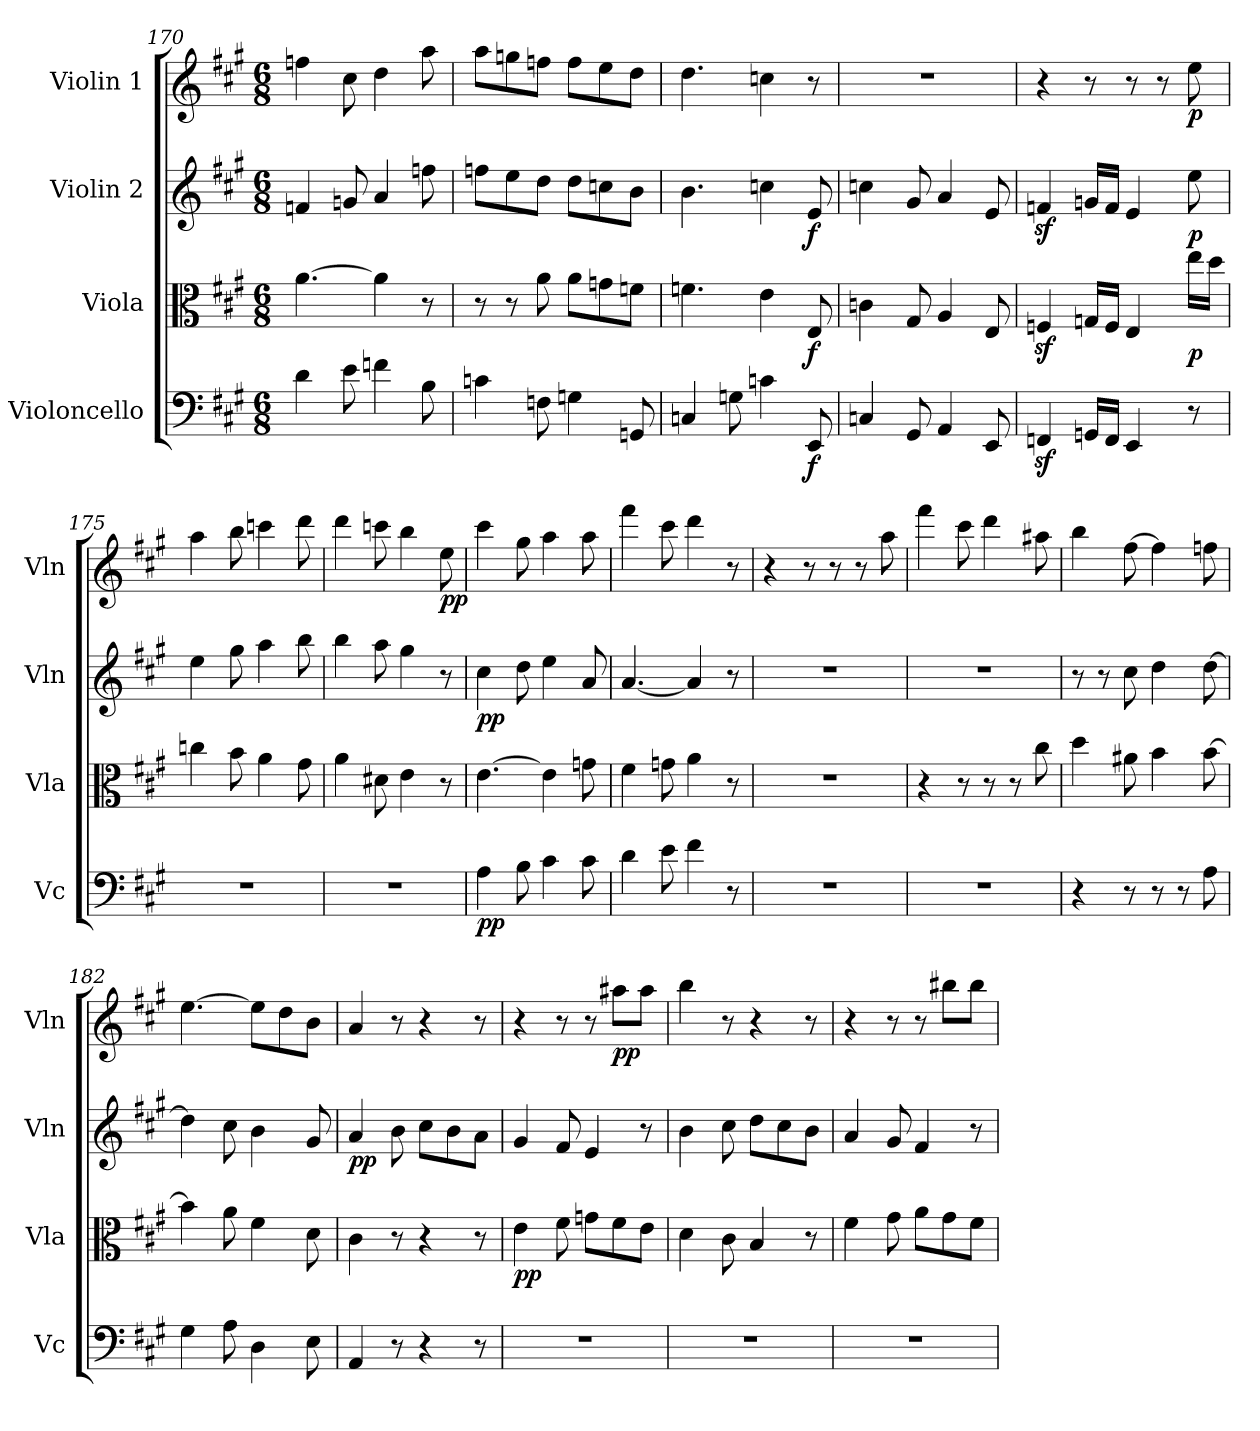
**kern	**dynam	**kern	**dynam	**kern	**dynam	**kern	**dynam
*part4	*part4	*part3	*part3	*part2	*part2	*part1	*part1
*staff4	*staff4	*staff3	*staff3	*staff2	*staff2	*staff1	*staff1
*I"Violoncello	*	*I"Viola	*	*I"Violin 2	*	*I"Violin 1	*
*I'Vc	*	*I'Vla	*	*I'Vln	*	*I'Vln	*
!!LO:PB:g=z
*clefF4	*	*clefC3	*	*clefG2	*	*clefG2	*
*k[f#c#g#]	*	*k[f#c#g#]	*	*k[f#c#g#]	*	*k[f#c#g#]	*
*A:	*	*A:	*	*A:	*	*A:	*
*M6/8	*	*M6/8	*	*M6/8	*	*M6/8	*
=170	=170	=170	=170	=170	=170	=170	=170
4d\	.	[4.a\	.	4fn/	.	4ffn\	.
8e\	.	.	.	8gn/	.	8cc#\	.
4fn\	.	4a\]	.	4a/	.	4dd\	.
8B\	.	8r	.	8ffn\	.	8aa\	.
=171	=171	=171	=171	=171	=171	=171	=171
4cn\	.	8r	.	8ffn\L	.	8aa\L	.
.	.	8r	.	8ee\	.	8ggn\	.
8Fn\	.	8a\	.	8dd\J	.	8ffn\J	.
4Gn\	.	8a\L	.	8dd\L	.	8ff\L	.
.	.	8gn\	.	8ccn\	.	8ee\	.
8GGn/	.	8fn\J	.	8b\J	.	8dd\J	.
=172	=172	=172	=172	=172	=172	=172	=172
4Cn/	.	4.fn\	.	4.b\	.	4.dd\	.
8Gn\	.	.	.	.	.	.	.
4cn\	.	4e\	.	4ccn\	.	4ccn\	.
!	!LO:DY:b	!	!LO:DY:b	!	!LO:DY:b	!	!
8EE/	f	8E/	f	8e/	f	8r	.
=173	=173	=173	=173	=173	=173	=173	=173
4Cn/	.	4cn\	.	4ccn\	.	2.r	.
8GG#/	.	8G#/	.	8g#/	.	.	.
4AA/	.	4A/	.	4a/	.	.	.
8EE/	.	8E/	.	8e/	.	.	.
!!LO:LB:g=z
=174	=174	=174	=174	=174	=174	=174	=174
4FFnz</	.	4Fnz</	.	4fnz</	.	4r	.
16GGn/LL	.	16Gn/LL	.	16gn/LL	.	8r	.
16FF/JJ	.	16F/JJ	.	16f/JJ	.	.	.
4EE/	.	4E/	.	4e/	.	8r	.
.	.	.	.	.	.	8r	.
!	!	!	!LO:DY:b	!	!LO:DY:b	!	!LO:DY:b
8r	.	16ee\LL	p	8ee\	p	8ee\	p
.	.	16dd\JJ	.	.	.	.	.
!!LO:PB:g=z
=175	=175	=175	=175	=175	=175	=175	=175
2.r	.	4ccn\	.	4ee\	.	4aa\	.
.	.	8b\	.	8gg#\	.	8bb\	.
.	.	4a\	.	4aa\	.	4cccn\	.
.	.	8g#\	.	8bb\	.	8ddd\	.
=176	=176	=176	=176	=176	=176	=176	=176
2.r	.	4a\	.	4bb\	.	4ddd\	.
.	.	8d#X\	.	8aa\	.	8cccn\	.
.	.	4e\	.	4gg#\	.	4bb\	.
!	!	!	!	!	!	!	!LO:DY:b
.	.	8r	.	8r	.	8ee\	pp
=177	=177	=177	=177	=177	=177	=177	=177
!	!LO:DY:b	!	!	!	!LO:DY:b	!	!
4A\	pp	[4.e\	.	4cc#\	pp	4ccc#\	.
8B\	.	.	.	8dd\	.	8gg#\	.
4c#\	.	4e\]	.	4ee\	.	4aa\	.
8c#\	.	8gn\	.	8a/	.	8aa\	.
=178	=178	=178	=178	=178	=178	=178	=178
4d\	.	4f#\	.	[4.a/	.	4fff#\	.
8e\	.	8gn\	.	.	.	8ccc#\	.
4f#\	.	4a\	.	4a/]	.	4ddd\	.
8r	.	8r	.	8r	.	8r	.
!!LO:LB:g=z
=179	=179	=179	=179	=179	=179	=179	=179
2.r	.	2.r	.	2.r	.	4r	.
.	.	.	.	.	.	8r	.
.	.	.	.	.	.	8r	.
.	.	.	.	.	.	8r	.
.	.	.	.	.	.	8aa\	.
=180	=180	=180	=180	=180	=180	=180	=180
2.r	.	4r	.	2.r	.	4fff#\	.
.	.	8r	.	.	.	8ccc#\	.
.	.	8r	.	.	.	4ddd\	.
.	.	8r	.	.	.	.	.
.	.	8cc#\	.	.	.	8aa#X\	.
!!LO:PB:g=z
=181	=181	=181	=181	=181	=181	=181	=181
4r	.	4dd\	.	8r	.	4bb\	.
.	.	.	.	8r	.	.	.
8r	.	8a#X\	.	8cc#\	.	[8ff#\	.
8r	.	4b\	.	4dd\	.	4ff#\]	.
8r	.	.	.	.	.	.	.
8A\	.	[8b\	.	[8dd\	.	8ffn\	.
=182	=182	=182	=182	=182	=182	=182	=182
4G#\	.	4b\]	.	4dd\]	.	[4.ee\	.
8A\	.	8a\	.	8cc#\	.	.	.
4D\	.	4f#\	.	4b\	.	8ee\L]	.
.	.	.	.	.	.	8dd\	.
8E\	.	8d\	.	8g#/	.	8b\J	.
=183	=183	=183	=183	=183	=183	=183	=183
!	!	!	!	!	!LO:DY:b	!	!
4AA/	.	4c#\	.	4a/	pp	4a/	.
8r	.	8r	.	8b\	.	8r	.
4r	.	4r	.	8cc#\L	.	4r	.
.	.	.	.	8b\	.	.	.
8r	.	8r	.	8a\J	.	8r	.
=184	=184	=184	=184	=184	=184	=184	=184
!	!	!	!LO:DY:b	!	!	!	!
2.r	.	4e\	pp	4g#/	.	4r	.
.	.	8f#\	.	8f#/	.	8r	.
.	.	8gn\L	.	4e/	.	8r	.
!	!	!	!	!	!	!	!LO:DY:b
.	.	8f#\	.	.	.	8aa#X\L	pp
.	.	8e\J	.	8r	.	8aa#\J	.
=185	=185	=185	=185	=185	=185	=185	=185
2.r	.	4d\	.	4b\	.	4bb\	.
.	.	8c#\	.	8cc#\	.	8r	.
.	.	4B/	.	8dd\L	.	4r	.
.	.	.	.	8cc#\	.	.	.
.	.	8r	.	8b\J	.	8r	.
!!LO:PB:g=z
=186	=186	=186	=186	=186	=186	=186	=186
2.r	.	4f#\	.	4a/	.	4r	.
.	.	8g#\	.	8g#/	.	8r	.
.	.	8a\L	.	4f#/	.	8r	.
.	.	8g#\	.	.	.	8bb#X\L	.
.	.	8f#\J	.	8r	.	8bb#\J	.
=	=	=	=	=	=	=	=
*-	*-	*-	*-	*-	*-	*-	*-
